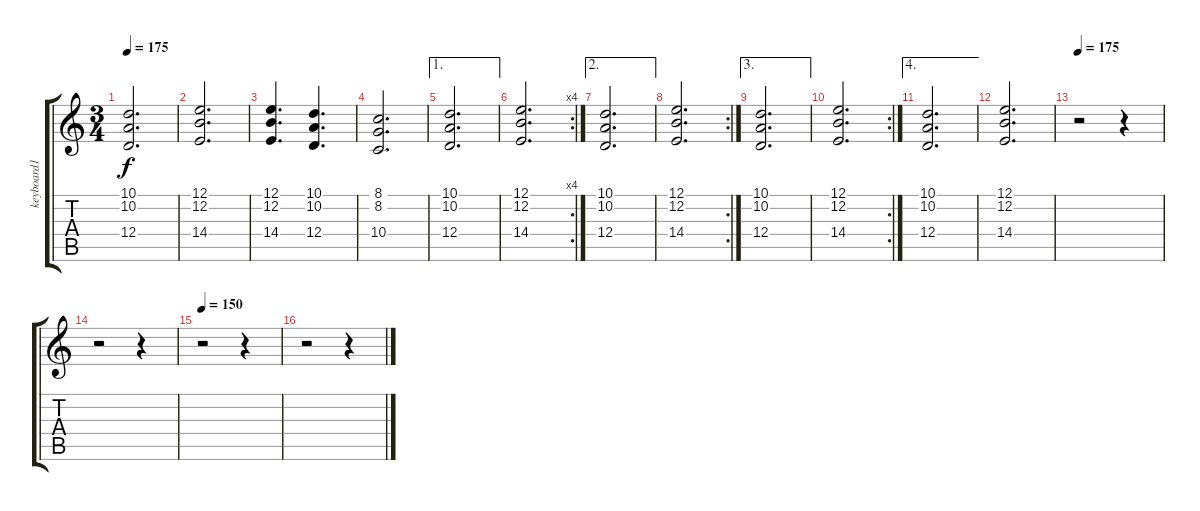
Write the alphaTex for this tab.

\track ("keyboard1" "keyboard1") {instrument pad4choir bank 1}
\staff {score tabs}
\tuning (E4 B3 G3 D3 A2 E2) {hide}
\ts (3 4)
\tempo 175
\clef g2
\ks c
(10.1 10.2 12.4).2{d dy f} |
(12.1 12.2 14.4).2{d} |
(12.1 12.2 14.4).4{d} (10.1 10.2 12.4).4{d} |
(8.1 8.2 10.4).2{d} |
\ae 1
(10.1 10.2 12.4).2{d} |
\rc 4
(12.1 12.2 14.4).2{d} |
\ae 2
(10.1 10.2 12.4).2{d} |
\rc 2
(12.1 12.2 14.4).2{d} |
\ae 3
(10.1 10.2 12.4).2{d} |
\rc 2
(12.1 12.2 14.4).2{d} |
\ae 4
(10.1 10.2 12.4).2{d} |
(12.1 12.2 14.4).2{d} |
\tempo 175
r.2 r.4 |
r.2 r.4 |
\tempo 150
r.2 r.4 |
r.2 r.4
